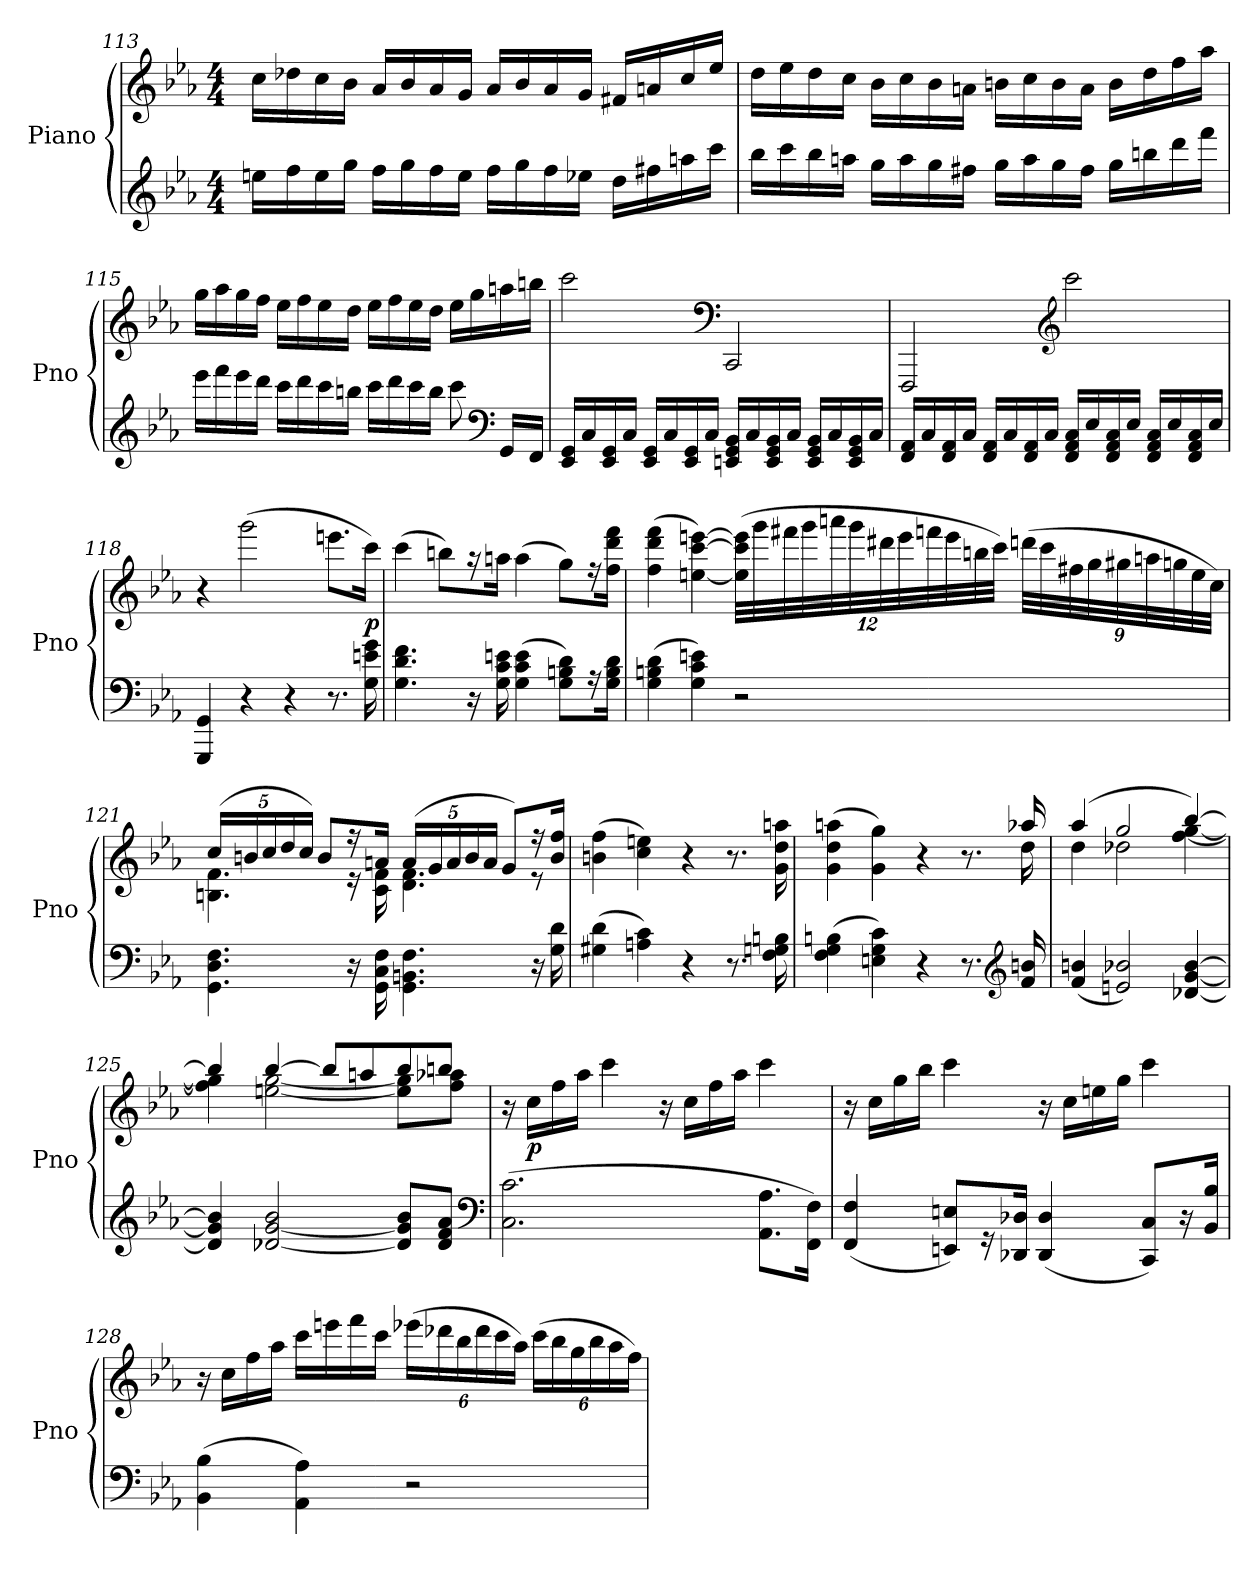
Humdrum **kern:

**kern	**kern	**dynam
*part1	*part1	*part1
*staff2	*staff1	*staff1/2
*I"Piano	*	*
*I'Pno	*	*
*clefG2	*clefG2	*
*k[b-e-a-]	*k[b-e-a-]	*
*M4/4	*M4/4	*
=113	=113	=113
16een\LL	16cc\LL	.
16ff\	16dd-X\	.
16ee\	16cc\	.
16gg\JJ	16b-\JJ	.
16ff\LL	16a-/LL	.
16gg\	16b-/	.
16ff\	16a-/	.
16ee\JJ	16g/JJ	.
16ff\LL	16a-/LL	.
16gg\	16b-/	.
16ff\	16a-/	.
16ee-X\JJ	16g/JJ	.
16dd\LL	16f#X/LL	.
16ff#X\	16an/	.
16aan\	16cc/	.
16ccc\JJ	16ee-/JJ	.
=114	=114	=114
16bb-\LL	16dd\LL	.
16ccc\	16ee-\	.
16bb-\	16dd\	.
16aan\JJ	16cc\JJ	.
16gg\LL	16b-\LL	.
16aa\	16cc\	.
16gg\	16b-\	.
16ff#X\JJ	16an\JJ	.
16gg\LL	16bn\LL	.
16aa\	16cc\	.
16gg\	16b\	.
16ff#\JJ	16a\JJ	.
16gg\LL	16b\LL	.
16bbn\	16dd\	.
16ddd\	16ff\	.
16fff\JJ	16aa-\JJ	.
=115	=115	=115
16eee-\LL	16gg\LL	.
16fff\	16aa-\	.
16eee-\	16gg\	.
16ddd\JJ	16ff\JJ	.
16ccc\LL	16ee-\LL	.
16ddd\	16ff\	.
16ccc\	16ee-\	.
16bbn\JJ	16dd\JJ	.
16ccc\LL	16ee-\LL	.
16ddd\	16ff\	.
16ccc\	16ee-\	.
16bb\JJ	16dd\JJ	.
8ccc\	16ee-\LL	.
.	16gg\	.
*clefF4	*	*
16GG/LL	16aan\	.
16FF/JJ	16bbn\JJ	.
=116	=116	=116
16EE-/ 16GG/LL	2ccc\	.
16C/	.	.
16EE-/ 16GG/	.	.
16C/JJ	.	.
16EE-/ 16GG/LL	.	.
16C/	.	.
16EE-/ 16GG/	.	.
16C/JJ	.	.
*	*clefF4	*
16EEn/ 16GG/ 16BB-/LL	2CC/	.
16C/	.	.
16EE/ 16GG/ 16BB-/	.	.
16C/JJ	.	.
16EE/ 16GG/ 16BB-/LL	.	.
16C/	.	.
16EE/ 16GG/ 16BB-/	.	.
16C/JJ	.	.
=117	=117	=117
16FF/ 16AA-/LL	2FFF/	.
16C/	.	.
16FF/ 16AA-/	.	.
16C/JJ	.	.
16FF/ 16AA-/LL	.	.
16C/	.	.
16FF/ 16AA-/	.	.
16C/JJ	.	.
*	*clefG2	*
16FF/ 16AA-/ 16C/LL	2ccc\	.
16E-/	.	.
16FF/ 16AA-/ 16C/	.	.
16E-/JJ	.	.
16FF/ 16AA-/ 16C/LL	.	.
16E-/	.	.
16FF/ 16AA-/ 16C/	.	.
16E-/JJ	.	.
=118	=118	=118
4GGG/ 4GG/	4r	.
4r	(2ggg\	.
4r	.	.
8.r	8.eeen\L	.
16G\ 16en\ 16g\	16ccc\Jk)	p
=119	=119	=119
4.G\ 4.d\ 4.f\	(4ccc\	.
.	8bbn\L)	.
16r	16r	.
16G\ 16c\ 16en\	16aan\Jk	.
(4G\ 4c\ 4e\	(4aa\	.
8G\ 8Bn\ 8d\L)	8gg\L)	.
16r	16r	.
16G\ 16B\ 16d\Jk	16ff\ 16ddd\ 16fff\Jk	.
=120	=120	=120
(4G\ 4Bn\ 4d\	(4ff\ 4ddd\ 4fff\	.
4G\ 4c\ 4en\)	[4een\ [4ccc\ [4eeen\)	.
*	*MM50	*
2r	(48ee]\ 48ccc]\ 48eee]\LLL	.
.	48ggg\	.
.	48fff#X\	.
.	48ggg\	.
.	48aaan\	.
.	48ggg\	.
.	48ddd#X\	.
.	48eee\	.
.	48fffn\	.
.	48eee\	.
.	48bbn\	.
.	48ccc\JJJ)	.
.	(36dddn\LLL	.
.	36ccc\	.
.	36ff#X\	.
.	36gg\	.
.	36gg#X\	.
.	36aan\	.
.	36ggn\	.
.	36ee\	.
.	36cc\JJJ)	.
=121	=121	=121
*	*^	*
4.GG\ 4.D\ 4.F\	(20cc/LL	4.Bn\ 4.f\	.
.	20bn/	.	.
.	20cc/	.	.
.	20dd/	.	.
.	20cc/JJ)	.	.
.	8b/L	.	.
16r	16r	16r	.
16GG\ 16C\ 16F\	16an/Jk	16c\ 16f\	.
4.GG\ 4.BBn\ 4.F\	(20a/LL	4.d\ 4.f\	.
.	20g/	.	.
.	20a/	.	.
.	20b/	.	.
.	20a/JJ	.	.
.	8g/L)	.	.
16r	16r	8r	.
16G\ 16d\	16b/ 16ff/Jk	.	.
*	*v	*v	*
=122	=122	=122
(4G#X\ 4d\	(4bn\ 4ff\	.
4An\ 4c\)	4cc\ 4een\)	.
4r	4r	.
8.r	8.r	.
*	*MM50	*
16F\ 16Gn\ 16Bn\	16g\ 16dd\ 16aan\	.
=123	=123	=123
*	*^	*
(4F\ 4G\ 4Bn\	(4g\ 4dd\ 4aan\	2...ryy	.
4En\ 4G\ 4c\)	4g\ 4gg\)	.	.
4r	4r	.	.
*	*MM120	*	*
8.r	8.r	.	.
*clefG2	*	*	*
16f/ 16bn/	16aa-X/	16dd\	.
=124	=124	=124	=124
(4f/ 4bn/	(4aa-/	4dd\	.
2en/ 2b-X/)	2gg/	2dd-X\	.
[4d-X/ [4g/ [4b-/	[4bb-/)	[4ff\ [4gg\	.
=125	=125	=125	=125
4d-]/ 4g]/ 4b-]/	4bb-/]	4ff]\ 4gg]\	.
[2d-X/ [2g/ 2b-/	[4bb-/	[2een\ [2gg\	.
.	8bb-/L]	.	.
.	8aan/	.	.
8d-]/ 8g]/ 8b-/L	8bb-/	8ee]\ 8gg]\L	.
8d-/ 8f/ 8a-/J	8bbn/J	8ff\ 8aa-X\J	.
*	*v	*v	*
*clefF4	*	*
=126	=126	=126
(2.C\ 2.c\	16r	.
.	16cc\LL	p
.	16ff\	.
.	16aa-\JJ	.
.	4ccc\	.
.	16r	.
.	16cc\LL	.
.	16ff\	.
.	16aa-\JJ	.
8.AA-\ 8.A-\L	4ccc\	.
16FF\ 16F\Jk)	.	.
=127	=127	=127
(4FF/ 4F/	16r	.
.	16cc\LL	.
.	16gg\	.
.	16bb-\JJ	.
8EEn/ 8En/L)	4ccc\	.
16r	.	.
16DD-X/ 16D-X/Jk	.	.
(4DD-/ 4D-/	16r	.
.	16cc\LL	.
.	16een\	.
.	16gg\JJ	.
8CC/ 8C/L)	4ccc\	.
16r	.	.
16BB-/ 16B-/Jk	.	.
=128	=128	=128
*	*MM80	*
(4BB-\ 4B-\	16r	.
.	16cc\LL	.
.	16ff\	.
.	16aa-\JJ	.
4AA-\ 4A-\)	16ccc\LL	.
.	16eeen\	.
.	16fff\	.
.	16ccc\JJ	.
2r	(24eee-X\LL	.
.	24ddd-X\	.
.	24bb-\	.
.	24ddd-\	.
.	24ccc\	.
.	24aa-\JJ)	.
.	(24ccc\LL	.
.	24bb-\	.
.	24gg\	.
.	24bb-\	.
.	24aa-\	.
.	24ff\JJ)	.
=	=	=
*-	*-	*-
